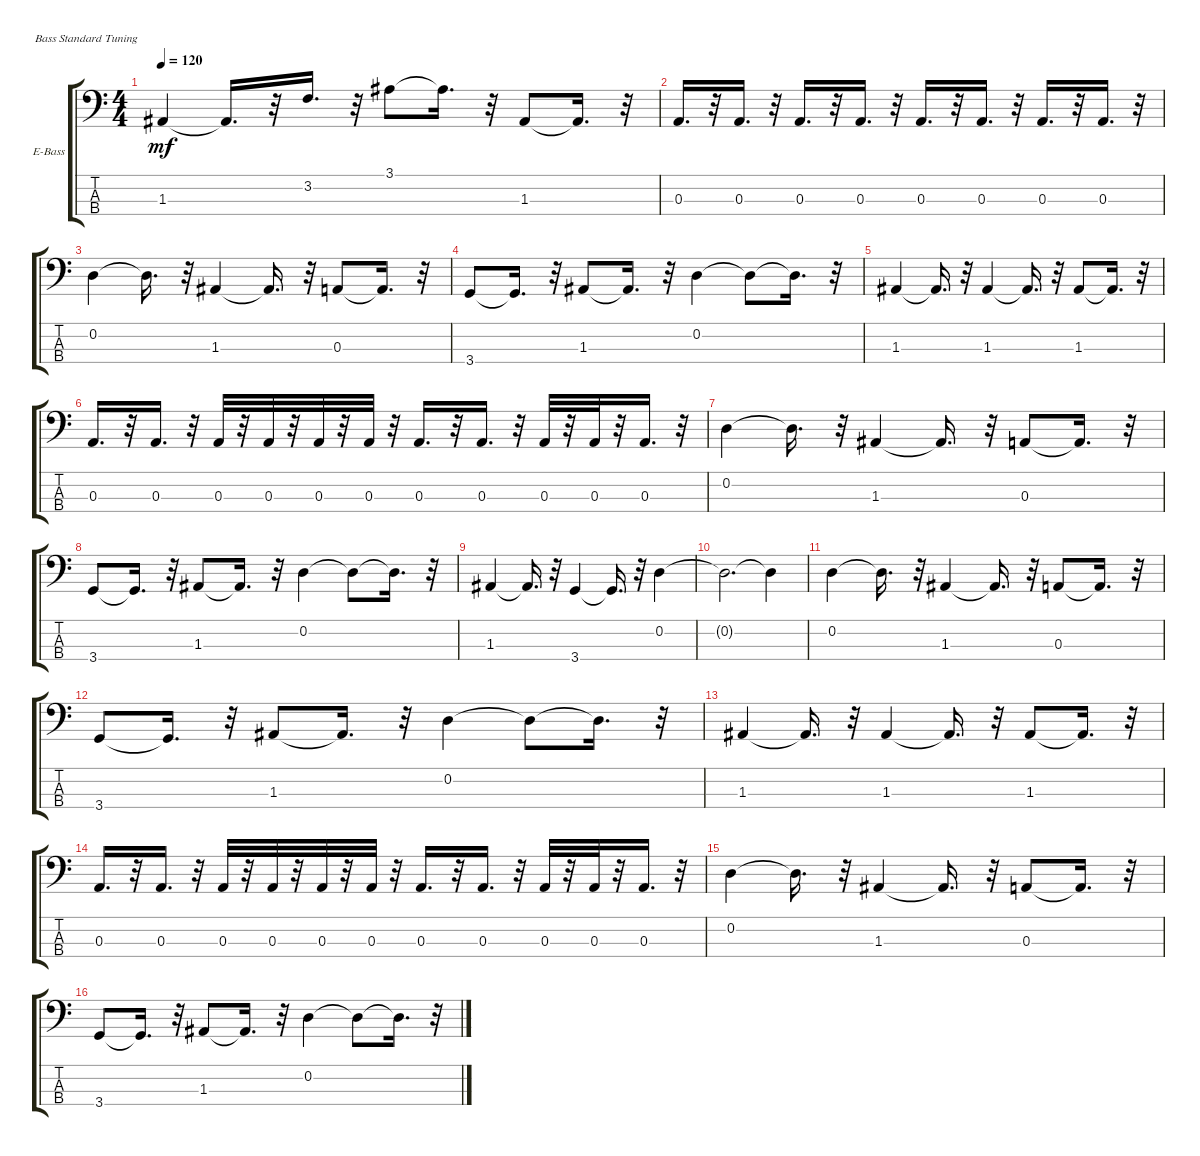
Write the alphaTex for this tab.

\bracketExtendMode groupsimilarinstruments
\firstSystemTrackNameOrientation horizontal
\otherSystemsTrackNameOrientation horizontal
\track ("" "E-Bass") {instrument electricbassfinger}
\staff {score tabs}
\tuning (G2 D2 A1 E1)
\ts (4 4)
\tempo 120
\clef f4
\ks c
1.3.4{dy mf} 1.3{t}.16{d} r.32 3.2.16{d} r.32 3.1.8 3.1{t}.16{d} r.32 1.3.8 1.3{t}.16{d} r.32 |
0.3.16{d} r.32 0.3.16{d} r.32 0.3.16{d} r.32 0.3.16{d} r.32 0.3.16{d} r.32 0.3.16{d} r.32 0.3.16{d} r.32 0.3.16{d} r.32 |
0.2.4 0.2{t}.16{d} r.32 1.3.4 1.3{t}.16{d} r.32 0.3.8 0.3{t}.16{d} r.32 |
3.4.8 3.4{t}.16{d} r.32 1.3.8 1.3{t}.16{d} r.32 0.2.4 0.2{t}.8 0.2{t}.16{d} r.32 |
1.3.4 1.3{t}.16{d} r.32 1.3.4 1.3{t}.16{d} r.32 1.3.8 1.3{t}.16{d} r.32 |
0.3.16{d} r.32 0.3.16{d} r.32 0.3.32 r.32 0.3.32 r.32 0.3.32 r.32 0.3.32 r.32 0.3.16{d} r.32 0.3.16{d} r.32 0.3.32 r.32 0.3.32 r.32 0.3.16{d} r.32 |
0.2.4 0.2{t}.16{d} r.32 1.3.4 1.3{t}.16{d} r.32 0.3.8 0.3{t}.16{d} r.32 |
3.4.8 3.4{t}.16{d} r.32 1.3.8 1.3{t}.16{d} r.32 0.2.4 0.2{t}.8 0.2{t}.16{d} r.32 |
1.3.4 1.3{t}.16{d} r.32 3.4.4 3.4{t}.16{d} r.32 0.2.4 |
0.2{t}.2{d} 0.2{t}.4 |
0.2.4 0.2{t}.16{d} r.32 1.3.4 1.3{t}.16{d} r.32 0.3.8 0.3{t}.16{d} r.32 |
3.4.8 3.4{t}.16{d} r.32 1.3.8 1.3{t}.16{d} r.32 0.2.4 0.2{t}.8 0.2{t}.16{d} r.32 |
1.3.4 1.3{t}.16{d} r.32 1.3.4 1.3{t}.16{d} r.32 1.3.8 1.3{t}.16{d} r.32 |
0.3.16{d} r.32 0.3.16{d} r.32 0.3.32 r.32 0.3.32 r.32 0.3.32 r.32 0.3.32 r.32 0.3.16{d} r.32 0.3.16{d} r.32 0.3.32 r.32 0.3.32 r.32 0.3.16{d} r.32 |
0.2.4 0.2{t}.16{d} r.32 1.3.4 1.3{t}.16{d} r.32 0.3.8 0.3{t}.16{d} r.32 |
3.4.8 3.4{t}.16{d} r.32 1.3.8 1.3{t}.16{d} r.32 0.2.4 0.2{t}.8 0.2{t}.16{d} r.32
